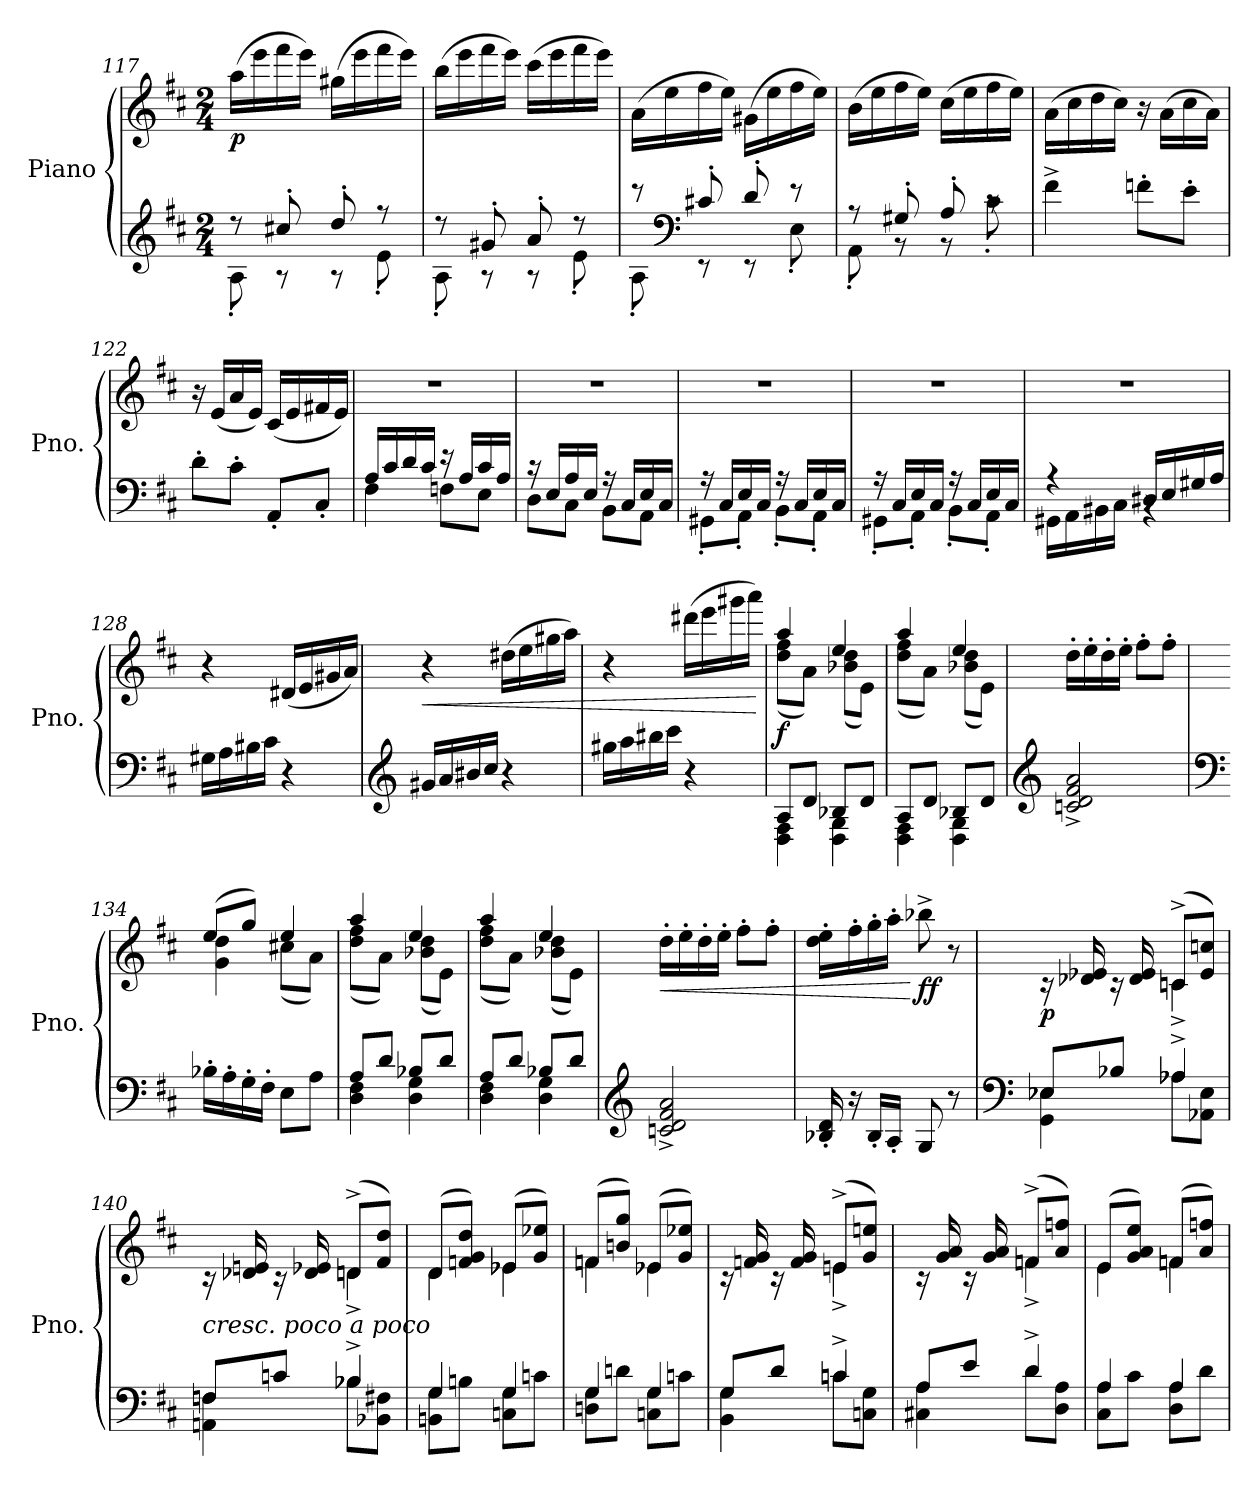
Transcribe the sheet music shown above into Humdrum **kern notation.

**kern	**kern	**dynam
*part1	*part1	*part1
*staff2	*staff1	*staff1/2
*I"Piano	*	*
*I'Pno.	*	*
!!LO:LB:g=z
*clefG2	*clefG2	*
*k[f#c#]	*k[f#c#]	*
*M2/4	*M2/4	*
=117	=117	=117
*^	*	*
!	!	!	!LO:DY:b
8r	8A'\	(16aa\LL	p
.	.	16eee\	.
8cc#X'/	8r	16fff#\	.
.	.	16eee\JJ)	.
8dd'/	8r	(16gg#X\LL	.
.	.	16eee\	.
8r	8e'\	16fff#\	.
.	.	16eee\JJ)	.
=118	=118	=118	=118
8r	8A'\	(16bb\LL	.
.	.	16eee\	.
8g#X'/	8r	16fff#\	.
.	.	16eee\JJ)	.
8a'/	8r	(16ccc#\LL	.
.	.	16eee\	.
8r	8e'\	16fff#\	.
.	.	16eee\JJ)	.
=119	=119	=119	=119
8r	8A'\	(16a\LL	.
.	.	16ee\	.
*clefF4	*	*	*
8c#X'/	8r	16ff#\	.
.	.	16ee\JJ)	.
8d'/	8r	(16g#X\LL	.
.	.	16ee\	.
8r	8E'\	16ff#\	.
.	.	16ee\JJ)	.
=120	=120	=120	=120
8r	8AA'\	(16b\LL	.
.	.	16ee\	.
8G#X'/	8r	16ff#\	.
.	.	16ee\JJ)	.
8A'/	8r	(16cc#\LL	.
.	.	16ee\	.
8rc	8c#'\	16ff#\	.
.	.	16ee\JJ)	.
*v	*v	*	*
!!LO:LB:g=z
=121	=121	=121
4f#^\	(16a\LL	.
.	16cc#\	.
.	16dd\	.
.	16cc#\JJ)	.
8fn'\L	16r	.
.	(16a\LL	.
8e'\J	16cc#\	.
.	16a\JJ)	.
=122	=122	=122
8d'\L	16r	.
.	(16e/LL	.
8c#'\J	16a/	.
.	16e/JJ)	.
8AA'/L	(16c#/LL	.
.	16e/	.
8C#'/J	16f#X/	.
.	16e/JJ)	.
=123	=123	=123
*^	*	*
16A/LL	4F#\	2r	.
16c#/	.	.	.
16d/	.	.	.
16c#/JJ	.	.	.
16r	8Fn\L	.	.
16A/LL	.	.	.
16c#/	8E\J	.	.
16A/JJ	.	.	.
=124	=124	=124	=124
16r	8D\L	2r	.
16E/LL	.	.	.
16A/	8C#\J	.	.
16E/JJ	.	.	.
16r	8BB\L	.	.
16C#/LL	.	.	.
16E/	8AA\J	.	.
16C#/JJ	.	.	.
!!LO:LB:g=z
=125	=125	=125	=125
16r	8GG#X'\L	2r	.
16C#/LL	.	.	.
16E/	8AA'\J	.	.
16C#/JJ	.	.	.
16r	8BB'\L	.	.
16C#/LL	.	.	.
16E/	8AA'\J	.	.
16C#/JJ	.	.	.
=126	=126	=126	=126
16r	8GG#X'\L	2r	.
16C#/LL	.	.	.
16E/	8AA'\J	.	.
16C#/JJ	.	.	.
16r	8BB'\L	.	.
16C#/LL	.	.	.
16E/	8AA'\J	.	.
16C#/JJ	.	.	.
=127	=127	=127	=127
4r	16GG#X\LL	2r	.
.	16AA\	.	.
.	16BB#X\	.	.
.	16C#\JJ	.	.
16D#X/LL	4rBB	.	.
16E/	.	.	.
16G#X/	.	.	.
16A/JJ	.	.	.
*v	*v	*	*
=128	=128	=128
16G#X\LL	4r	.
16A\	.	.
16B#X\	.	.
16c#\JJ	.	.
4r	(16d#X/LL	.
.	16e/	.
.	16g#X/	.
.	16a/JJ)	.
!!LO:LB:g=z
=129	=129	=129
*clefG2	*	*
!	!	!LO:HP:b
16g#X/LL	4r	<
16a/	.	.
16b#X/	.	.
16cc#/JJ	.	.
4r	(16dd#X\LL	.
.	16ee\	.
.	16gg#X\	.
.	16aa\JJ)	.
=130	=130	=130
16gg#X\LL	4r	.
16aa\	.	.
16bb#X\	.	.
16ccc#\JJ	.	.
4r	(16ddd#X\LL	.
.	16eee\	.
.	16ggg#X\	.
.	16aaa\JJ)	.
.	.	[
=131	=131	=131
*^	*^	*
!	!	!	!	!LO:DY:b
8A/L	4D\ 4F#\	4aa/	(>8dd\ 8ff#\L	f
8d/J	.	.	8a\J)	.
8B-X/L	4D\ 4G\	4ee/	(>8b-X\ 8dd\L	.
8d/J	.	.	8e\J)	.
=132	=132	=132	=132	=132
8A/L	4D\ 4F#\	4aa/	(>8dd\ 8ff#\L	.
8d/J	.	.	8a\J)	.
8B-X/L	4D\ 4G\	4ee/	(>8b-X\ 8dd\L	.
8d/J	.	.	8e\J)	.
*v	*v	*	*	*
*	*v	*v	*
=133	=133	=133
*clefG2	*	*
2cn/^ 2d/^ 2f#/^ 2a/^	16dd'\LL	.
.	16ee'\	.
.	16dd'\	.
.	16ee'\JJ	.
.	8ff#'\L	.
.	8ff#'\J	.
!!LO:PB:g=z
=134	=134	=134
*clefF4	*	*
*	*^	*
16B-X'\LL	(8ee/L	4g\ 4dd\	.
16A'\	.	.	.
16G'\	8gg/J)	.	.
16F#'\JJ	.	.	.
8E\L	4ee/	(8cc#X\L	.
8A\J	.	8a\J)	.
=135	=135	=135	=135
*^	*	*	*
8A/L	4D\ 4F#\	4aa/	(>8dd\ 8ff#\L	.
8d/J	.	.	8a\J)	.
8B-X/L	4D\ 4G\	4ee/	(>8b-X\ 8dd\L	.
8d/J	.	.	8e\J)	.
=136	=136	=136	=136	=136
8A/L	4D\ 4F#\	4aa/	(>8dd\ 8ff#\L	.
8d/J	.	.	8a\J)	.
8B-X/L	4D\ 4G\	4ee/	(>8b-X\ 8dd\L	.
8d/J	.	.	8e\J)	.
*v	*v	*	*	*
*	*v	*v	*
=137	=137	=137
*clefG2	*	*
*	*^	*
!	!	!	!LO:HP:b
*	*v	*v	*
2cn/^ 2d/^ 2f#/^ 2a/^	16dd'\LL	<
.	16ee'\	.
.	16dd'\	.
.	16ee'\JJ	.
.	8ff#'\L	.
.	8ff#'\J	.
=138	=138	=138
16B-X/' 16d/'	16dd\' 16ee\'LL	.
16r	16ff#'\	.
16B-'/LL	16gg'\	.
16A'/JJ	16aa'\JJ	.
!	!	!LO:DY:n=1:b
8G/	8bb-X^\	[ ff
8r	8r	.
!!LO:LB:g=z
=139	=139	=139
*clefF4	*	*
*^	*^	*
!	!	!	!	!LO:DY:b
8E-X/L	4GG\ 4E-X\	16rc	4ryy	p
.	.	16d-X/ 16e-X/	.	.
8B-X/J	.	16rc	.	.
.	.	16d-/ 16e-/	.	.
4A-X^/	8A-X\L	(8cn^/L	4cn^\	.
.	8AA-X\ 8E-\J	8e-/ 8ccn/J)	.	.
=140	=140	=140	=140	=140
!LO:TX:a:i:t=cresc. poco a poco	!	!	!	!
8Fn/L	4AAn\ 4Fn\	16rc	4ryy	.
.	.	16d-X/ 16en/	.	.
8cn/J	.	16rc	.	.
.	.	16d-/ 16e-X/	.	.
4B-X^/	8B-X\L	(8dn^/L	4dn^\	.
.	8BB-X\ 8F#X\J	8f#/ 8dd/J)	.	.
=141	=141	=141	=141	=141
4G/	8BBn\ 8G\L	(8d/L	4d\	.
.	8Bn\J	8fn/ 8g/ 8dd/J)	.	.
4G/	8Cn\ 8G\L	(8e-X/L	4e-X\	.
.	8cn\J	8g/ 8ee-X/J)	.	.
=142	=142	=142	=142	=142
4G/	8Dn\ 8G\L	(8fn/L	4fn\	.
.	8dn\J	8bn/ 8gg/J)	.	.
4G/	8Cn\ 8G\L	(8e-X/L	4e-X\	.
.	8cn\J	8g/ 8ee-X/J)	.	.
!!LO:LB:g=z	!!
=143	=143	=143	=143	=143
8G/L	4BB\ 4G\	16rc	4ryy	.
.	.	16fn/ 16g/	.	.
8d/J	.	16rc	.	.
.	.	16f/ 16g/	.	.
4cn^/	8cn\L	(8e^/L	4en^\	.
.	8Cn\ 8G\J	8g/ 8een/J)	.	.
=144	=144	=144	=144	=144
8A/L	4C#X\ 4A\	16rc	4ryy	.
.	.	16g/ 16a/	.	.
8e/J	.	16rc	.	.
.	.	16g/ 16a/	.	.
4d^/	8d\L	(8fn^/L	4fn^\	.
.	8D\ 8A\J	8a/ 8ffn/J)	.	.
=145	=145	=145	=145	=145
4A/	8C#\ 8A\L	(8e/L	4e\	.
.	8c#\J	8g/ 8a/ 8ee/J)	.	.
4A/	8D\ 8A\L	(8fn/L	4fn\	.
.	8d\J	8a/ 8ffn/J)	.	.
*v	*v	*	*	*
*	*v	*v	*
=	=	=
*-	*-	*-
